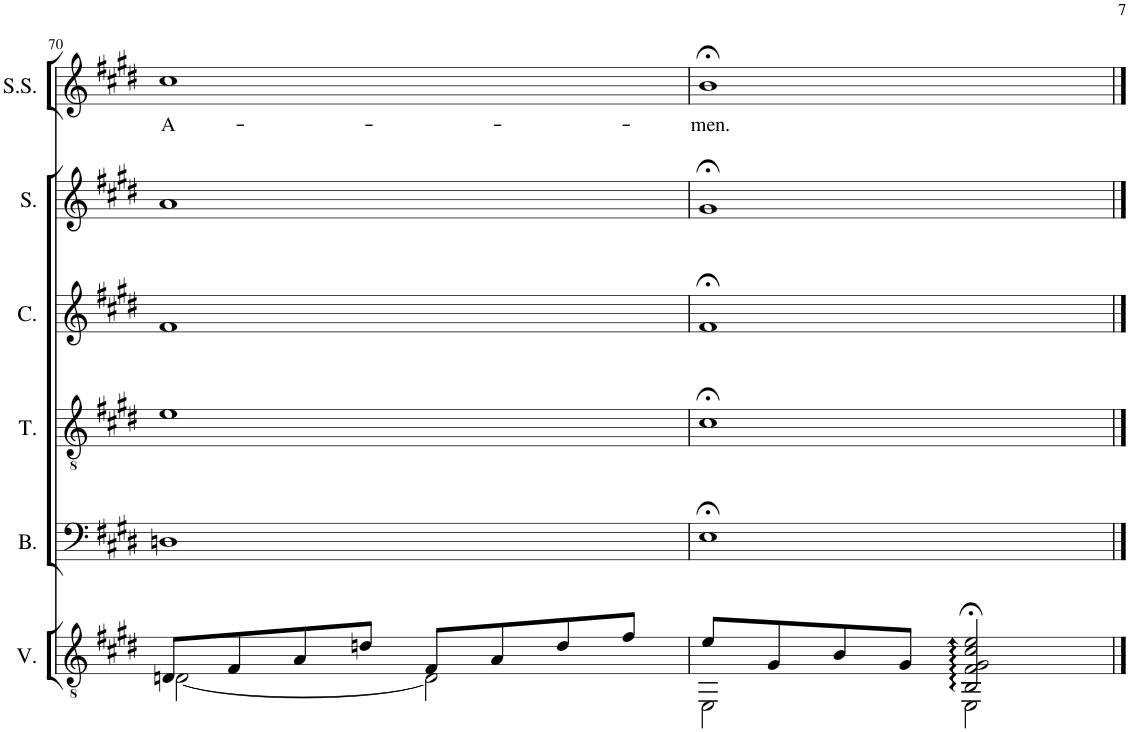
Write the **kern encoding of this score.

**kern	**kern	**kern	**kern	**kern	**kern	**kern	**text
*part7	*part6	*part5	*part4	*part3	*part2	*part1	*part1
*staff7	*staff6	*staff5	*staff4	*staff3	*staff2	*staff1	*staff1
*I"Violão	*I"Violão	*I"Baixos	*I"Tenores	*I"Contraltos	*I"Sopranos	*I"Soprano Solo	*
*I'Viol.	*I'V.	*I'B.	*I'T.	*I'C.	*I'S.	*I'S.S.	*
!!LO:PB:g=z
*clefGv2	*clefGv2	*clefF4	*clefGv2	*clefG2	*clefG2	*clefG2	*
*	*	*	*	*	*	*Trd1c2	*
*k[f#c#g#d#]	*k[f#c#g#d#]	*k[f#c#g#d#]	*k[f#c#g#d#]	*k[f#c#g#d#]	*k[f#c#g#d#]	*k[f#c#g#d#]	*
*M4/4	*M4/4	*M4/4	*M4/4	*M4/4	*M4/4	*M4/4	*
=70	=70	=70	=70	=70	=70	=70	=70
*	*^	*	*	*	*	*	*
!	!	!	!	!	!	!	!	!LO:LY:b
1Dn^	8Dn/L	[2D\	1Dn	1e	1f#	1a	1cc#	A-
.	8F#/	.	.	.	.	.	.	.
.	8A/	.	.	.	.	.	.	.
.	8dn/J	.	.	.	.	.	.	.
.	8F#/L	2D\]	.	.	.	.	.	.
.	8A/	.	.	.	.	.	.	.
.	8d/	.	.	.	.	.	.	.
.	8f#/J	.	.	.	.	.	.	.
=71	=71	=71	=71	=71	=71	=71	=71	=71
!	!	!	!	!	!	!	!	!LO:LY:b
2EE^	8e/L	2EE\	1E;<	1c#;<	1f#;<	1g#;<	1b;<	-men.
.	8G#/	.	.	.	.	.	.	.
.	8B/	.	.	.	.	.	.	.
.	8G#/J	.	.	.	.	.	.	.
2EE;<^	2BB/:;< 2F#/:;< 2G#/:;< 2c#/:;< 2e/:;<	2EE\	.	.	.	.	.	.
*	*v	*v	*	*	*	*	*	*
==	==	==	==	==	==	==	==
*-	*-	*-	*-	*-	*-	*-	*-
